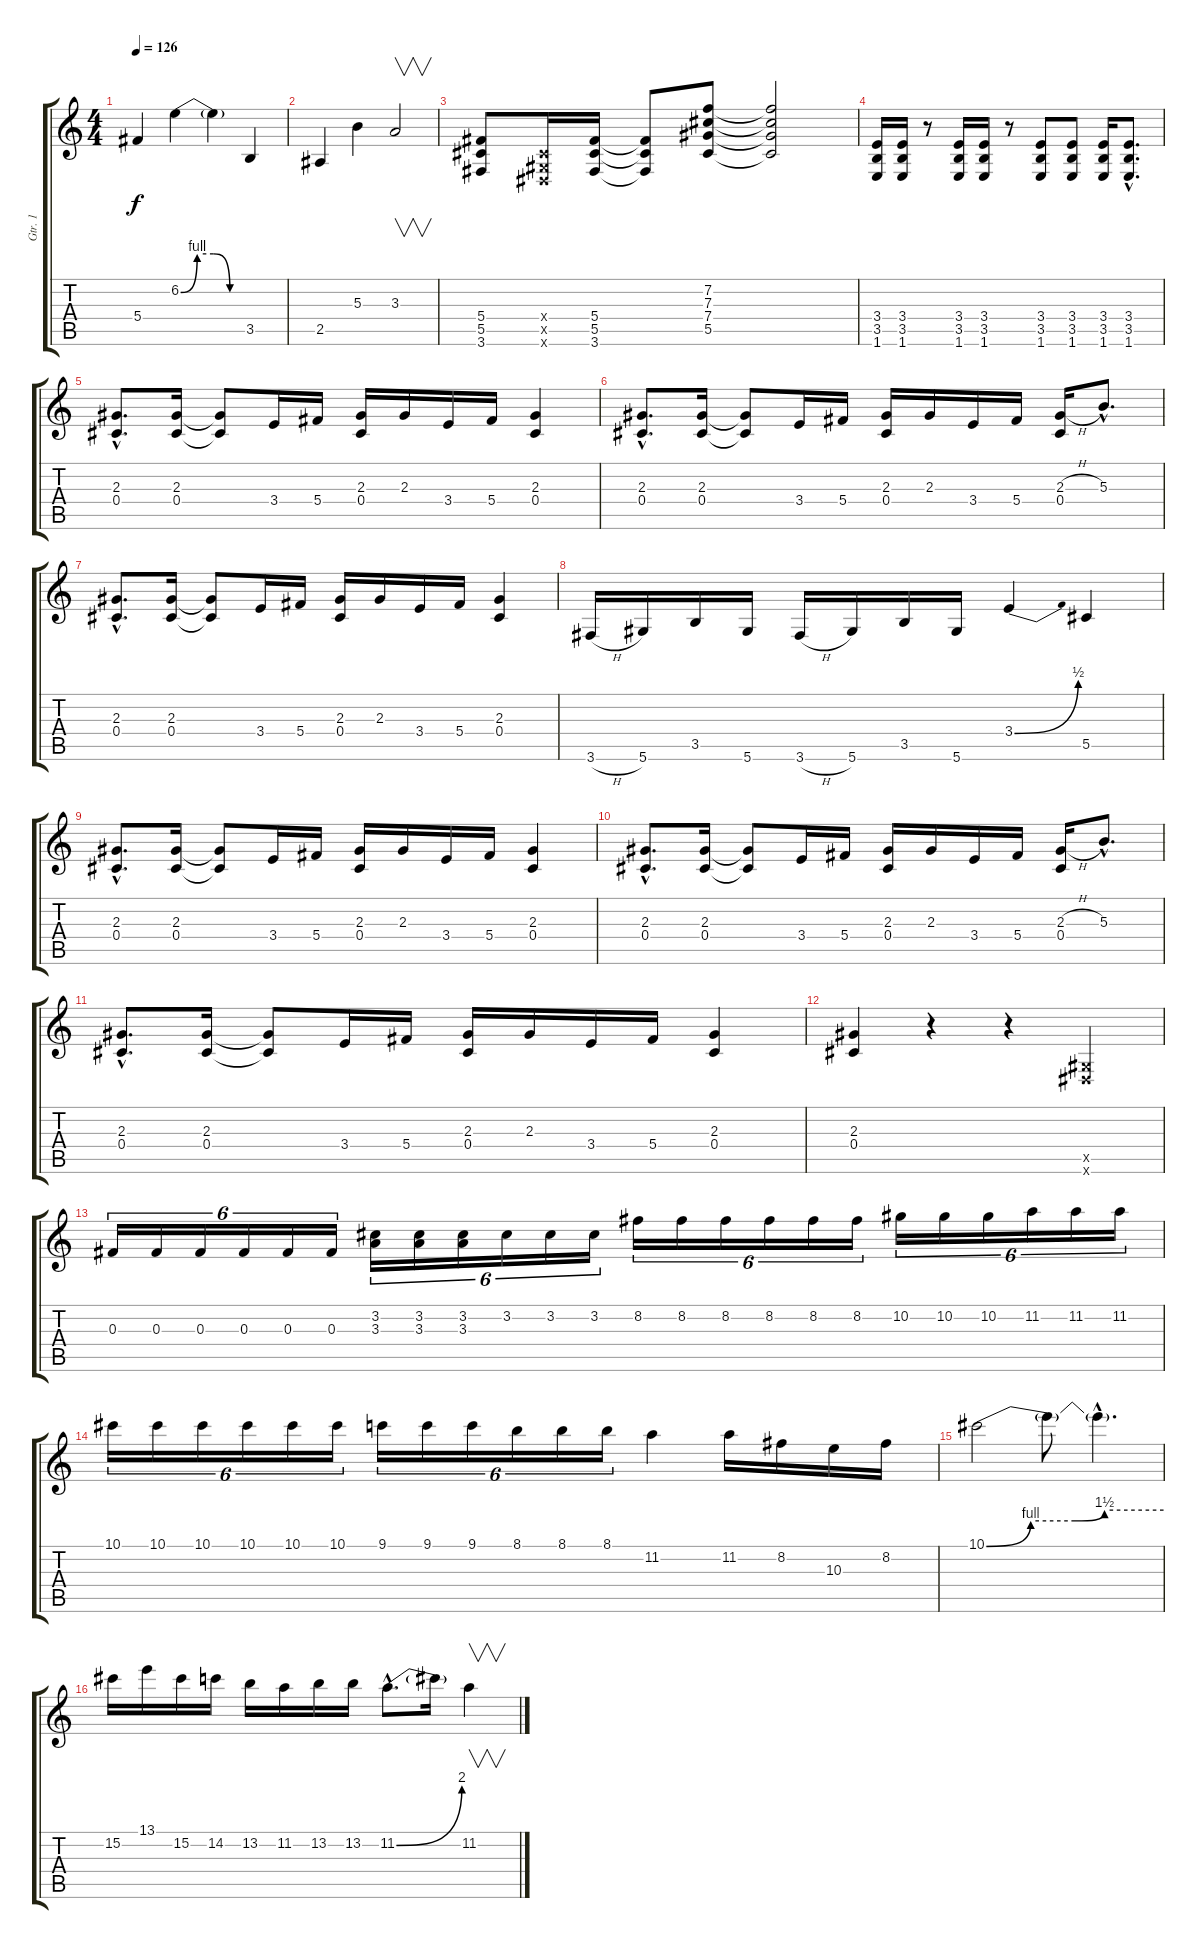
\track ("Gtr. 1" "Gtr. 1") {instrument distortionguitar}
\staff {score tabs}
\tuning (Eb4 Bb3 Gb3 Db3 Ab2 Eb2) {hide}
\ts (4 4)
\tempo 126
\clef g2
\ks c
5.4.4{dy f} 6.2{be (custom 0 0 15 4 30 4 45 0 60 0)}.4 6.2{t}.4 3.5.4 |
2.5.4 5.3.4 3.3.2{v} |
(5.4 5.5 3.6).8 (0.4{x} 0.5{x} 0.6{x}).16 (5.4 5.5 3.6).16 (5.4{t} 5.5{t} 3.6{t}).8 (7.2 7.3 7.4 5.5).8 (7.2{t} 7.3{t} 7.4{t} 5.5{t}).2 |
(3.4 3.5 1.6).16 (3.4 3.5 1.6).16 r.8 (3.4 3.5 1.6).16 (3.4 3.5 1.6).16 r.8 (3.4 3.5 1.6).8 (3.4 3.5 1.6).8 (3.4 3.5 1.6).16 (3.4{hac} 3.5{hac} 1.6{hac}).8{d} |
(2.3{hac} 0.4{hac}).8{d} (2.3 0.4).16 (2.3{t} 0.4{t}).8 3.4.16 5.4.16 (2.3 0.4).16 2.3.16 3.4.16 5.4.16 (2.3 0.4).4 |
(2.3{hac} 0.4{hac}).8{d} (2.3 0.4).16 (2.3{t} 0.4{t}).8 3.4.16 5.4.16 (2.3 0.4).16 2.3.16 3.4.16 5.4.16 (2.3{h} 0.4).16 5.3{hac}.8{d} |
(2.3{hac} 0.4{hac}).8{d} (2.3 0.4).16 (2.3{t} 0.4{t}).8 3.4.16 5.4.16 (2.3 0.4).16 2.3.16 3.4.16 5.4.16 (2.3 0.4).4 |
3.6{h}.16 5.6.16 3.5.16 5.6.16 3.6{h}.16 5.6.16 3.5.16 5.6.16 3.4{be (bend 0 0 60 2)}.4 5.5.4 |
(2.3{hac} 0.4{hac}).8{d} (2.3 0.4).16 (2.3{t} 0.4{t}).8 3.4.16 5.4.16 (2.3 0.4).16 2.3.16 3.4.16 5.4.16 (2.3 0.4).4 |
(2.3{hac} 0.4{hac}).8{d} (2.3 0.4).16 (2.3{t} 0.4{t}).8 3.4.16 5.4.16 (2.3 0.4).16 2.3.16 3.4.16 5.4.16 (2.3{h} 0.4).16 5.3{hac}.8{d} |
(2.3{hac} 0.4{hac}).8{d} (2.3 0.4).16 (2.3{t} 0.4{t}).8 3.4.16 5.4.16 (2.3 0.4).16 2.3.16 3.4.16 5.4.16 (2.3 0.4).4 |
(2.3 0.4).4 r.4 r.4 (0.5{x} 0.6{x}).4 |
0.3.16{tu (6 4) volume 16} 0.3.16{tu (6 4)} 0.3.16{tu (6 4)} 0.3.16{tu (6 4)} 0.3.16{tu (6 4)} 0.3.16{tu (6 4)} (3.2 3.3).16{tu (6 4)} (3.2 3.3).16{tu (6 4)} (3.2 3.3).16{tu (6 4)} 3.2.16{tu (6 4)} 3.2.16{tu (6 4)} 3.2.16{tu (6 4)} 8.2.16{tu (6 4)} 8.2.16{tu (6 4)} 8.2.16{tu (6 4)} 8.2.16{tu (6 4)} 8.2.16{tu (6 4)} 8.2.16{tu (6 4)} 10.2.16{tu (6 4)} 10.2.16{tu (6 4)} 10.2.16{tu (6 4)} 11.2.16{tu (6 4)} 11.2.16{tu (6 4)} 11.2.16{tu (6 4)} |
10.1.16{tu (6 4)} 10.1.16{tu (6 4)} 10.1.16{tu (6 4)} 10.1.16{tu (6 4)} 10.1.16{tu (6 4)} 10.1.16{tu (6 4)} 9.1.16{tu (6 4)} 9.1.16{tu (6 4)} 9.1.16{tu (6 4)} 8.1.16{tu (6 4)} 8.1.16{tu (6 4)} 8.1.16{tu (6 4)} 11.2.4 11.2.16 8.2.16 10.3.16 8.2.16 |
10.1{be (custom 0 0 15 4 30 4 40 6 60 6)}.2 10.1{t}.8 10.1{hac t}.4{d} |
15.2.16 13.1.16 15.2.16 14.2.16 13.2.16 11.2.16 13.2.16 13.2.16 11.2{be (bend 0 0 60 8) hac}.8{d} 11.2{t}.16 11.2.4{v}
